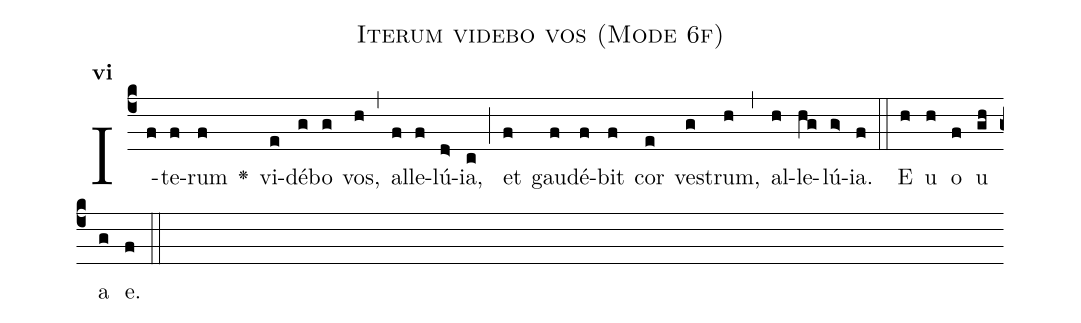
name:Iterum videbo vos (Mode 6f);
office-part:Antiphona;
mode:6;
%%
initial-style: 1;
name: Iterum videbo vos
book: Antiphonae & Responsoria/Tomus II, p. 163;
occasion: Sabbatis Usque ad Ascensionem Domini;
office-part: Laudes Ant 2;
user-notes: ;
commentary: ;
annotation: 6f;
centering-scheme: english;
fontsize: 12;
font: OFLSortsMillGoudy;
height: 11;
width: 4.5;
%%
(c4)I(f)te(f)rum(f) <v>\greheightstar</v>() vi(e)dé(g)bo(g) vos,(h) (,) al(f)le(f)lú(d>)ia,(c) (;) et(f) gau(f)dé(f)bit(f) cor(e) ve(g)strum,(h) (,) al(h)le(hg)lú(g>)ia.(f) (::)
E(h) u(h) o(f) u(gh) a(g) e.(f) (::)
